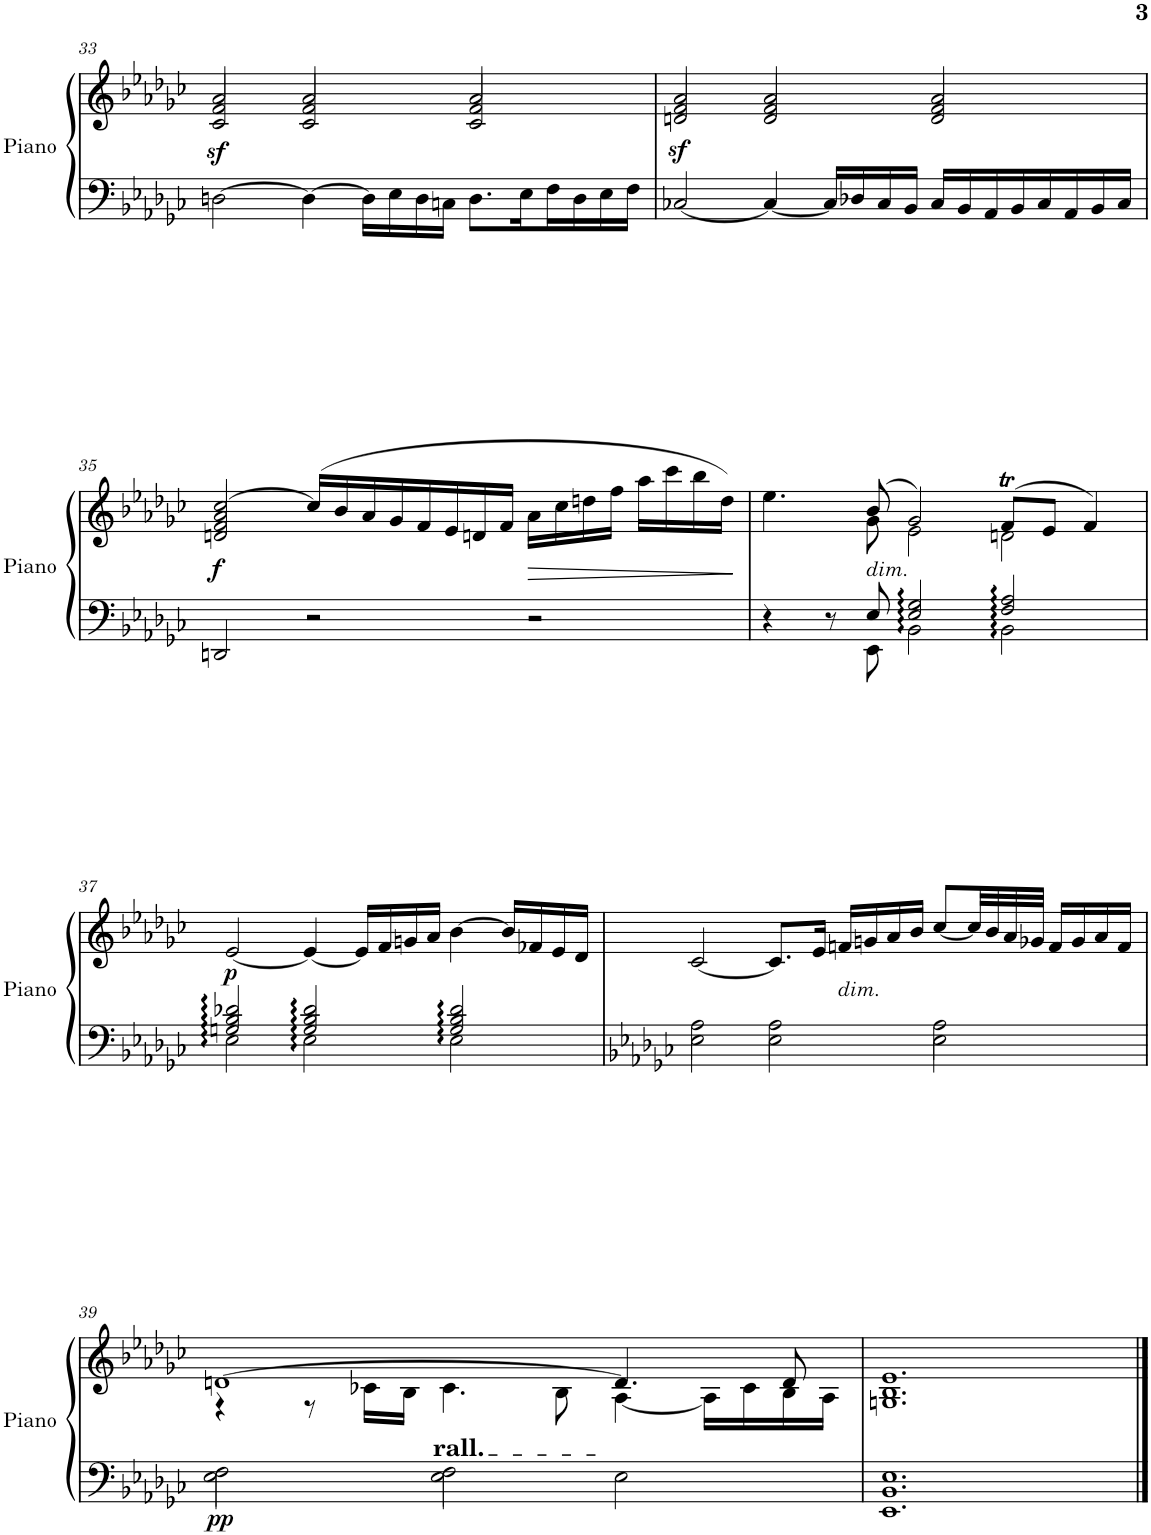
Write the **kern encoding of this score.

**kern	**kern	**dynam
*part1	*part1	*part1
*staff2	*staff1	*staff1/2
*I"Piano	*	*
*I'Piano	*	*
!!LO:PB:g=z
*clefF4	*clefG2	*
*k[b-e-a-d-g-c-]	*k[b-e-a-d-g-c-]	*
*M3/2	*M3/2	*
=33	=33	=33
*	*^	*
!	!	!	!LO:DY:b
[>2Dn\	2a-/	2c-/ 2f/	sf
4D\_	2a-/	2c-/ 2f/	.
16D\LL]	.	.	.
16E-\	.	.	.
16D\	.	.	.
16Cn\JJ	.	.	.
8.D\L	2a-/	2c-/ 2f/	.
16E-\L	.	.	.
16F\L	.	.	.
16D\	.	.	.
16E-\	.	.	.
16F\JJ	.	.	.
=34	=34	=34	=34
!	!	!	!LO:DY:b
[<2C-X/	2a-/	2dn/ 2f/	sf
4C-/_	2a-/	2d/ 2f/	.
16C-/LL]	.	.	.
16D-X/	.	.	.
16C-/	.	.	.
16BB-/JJ	.	.	.
16C-/LL	2a-/	2d/ 2f/	.
16BB-/	.	.	.
16AA-/	.	.	.
16BB-/	.	.	.
16C-/	.	.	.
16AA-/	.	.	.
16BB-/	.	.	.
16C-/JJ	.	.	.
!!LO:LB:g=z	!!
=35	=35	=35	=35
!	!	!	!LO:DY:b
2DDn/	[>2cc-/	2dn/ 2f/ 2a-/	f
2r	(16cc-/LL]	1ryy	.
.	16b-/	.	.
.	16a-/	.	.
.	16g-/	.	.
.	16f/	.	.
.	16e-/	.	.
.	16dn/	.	.
.	16f/JJ	.	.
2r	16a-\LL	.	.
.	16cc-\	.	.
.	16ddn\	.	.
.	16ff\JJ	.	.
.	16aa-\LL	.	.
.	16ccc-\	.	.
.	16bb-\	.	.
.	16dd\JJ)	.	.
=36	=36	=36	=36
*^	*	*	*
4r	4.ryy	4.ee-\	4.ryy	.
8r	.	.	.	.
!	!	!LO:TX:b:i:t=dim.	!	!
8E-/	8EE-\	(>8b-/	8g-\	.
2E-/ 2G-/	2BB-\	2g-/)	2e-\	.
2F/ 2A-/	2BB-\	(>8ft/L	2dn\	.
.	.	8e-/J	.	.
.	.	4f/)	.	.
*	*	*v	*v	*
!!LO:LB:g=z
=37	=37	=37	=37
!	!	!	!LO:DY:b
2Gn/ 2B-/ 2d-X/	2E-\	[<2e-/	p
2G/ 2B-/ 2d-/	2E-\	4e-/_	.
.	.	16e-/LL]	.
.	.	16f/	.
.	.	16gn/	.
.	.	16a-/JJ	.
2G/ 2B-/ 2d-/	2E-\	[>4b-\	.
.	.	16b-/LL]	.
.	.	16f-X/	.
.	.	16e-/	.
.	.	16d-/JJ	.
=38	=38	=38	=38
*k[b-e-a-d-g-c-]	*	*	*
2A-\	2E-\	[<2c-/	.
2A-\	2E-\	8.c-/L]	.
.	.	16e-/Jk	.
!	!	!LO:TX:b:i:t=dim.	!
.	.	16fn/LL	.
.	.	16gn/	.
.	.	16a-/	.
.	.	16b-/JJ	.
2A-\	2E-\	[<8cc-/L	.
.	.	32cc-/LL]	.
.	.	32b-/	.
.	.	32a-/	.
.	.	32g-X/JJJ	.
.	.	16f/LL	.
.	.	16g-/	.
.	.	16a-/	.
.	.	16f/JJ	.
!!LO:LB:g=z
=39	=39	=39	=39
*	*	*^	*
!	!	!	!	!LO:DY:b=2
2F\	2E-\	[1dn	4r	pp
.	.	.	8r	.
.	.	.	16c-X\LL	.
.	.	.	16B-\JJ	.
!	!	!	!LO:TX:b:t=rall.	!
2F\	2E-\	.	4.c-\	.
.	.	.	8B-\	.
2E-\	2ryy	4.d/]	[4A-\	.
.	.	.	16A-\LL]	.
.	.	.	16c-\	.
.	.	8d/	16B-\	.
.	.	.	16A-\JJ	.
*v	*v	*	*	*
*	*v	*v	*
=40	=40	=40
1.EE- 1.BB- 1.E-	1.Gn 1.B- 1.e-	.
==	==	==
*-	*-	*-
